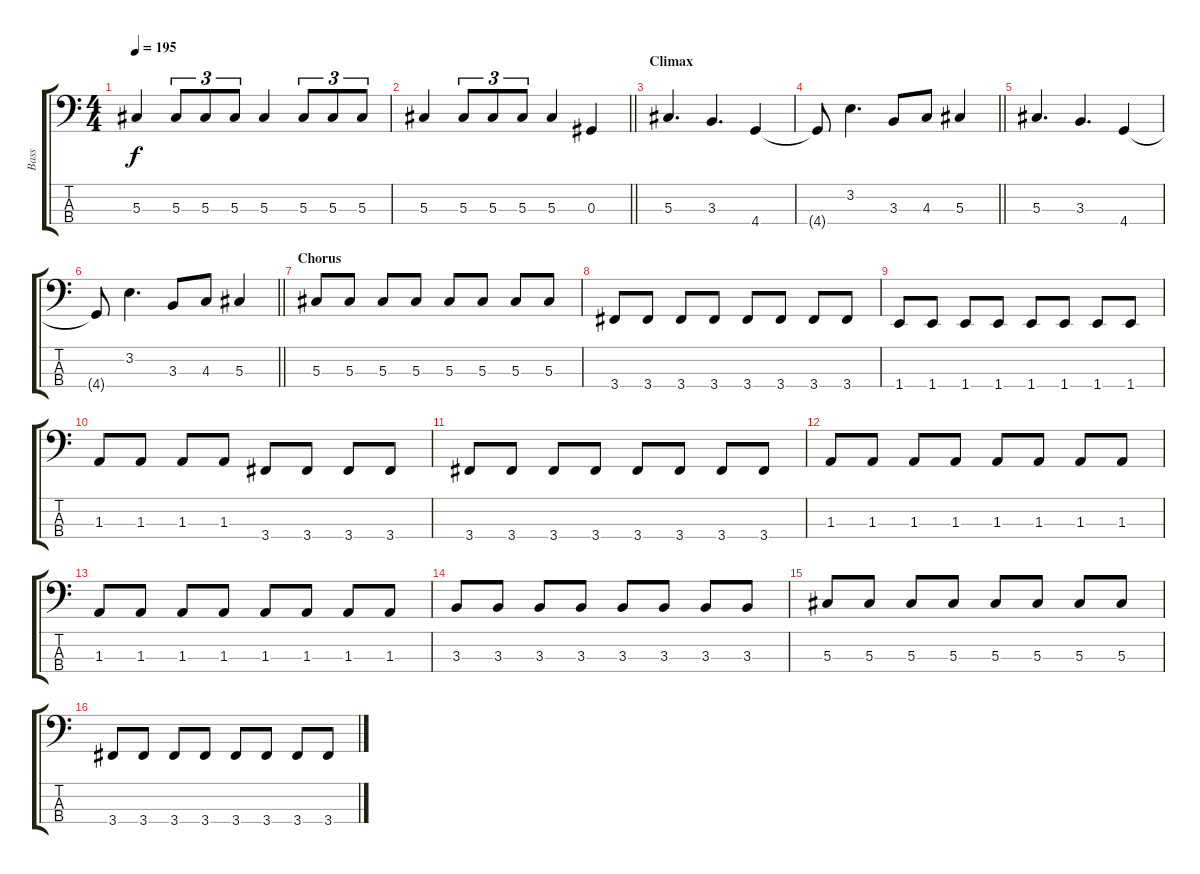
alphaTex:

\track ("Bass" "Bass") {instrument electricbasspick}
\staff {score tabs}
\tuning (Gb2 Db2 Ab1 Eb1) {hide}
\ts (4 4)
\tempo 195
\clef f4
\ks c
5.3.4{dy f} 5.3.8{tu (3 2)} 5.3.8{tu (3 2)} 5.3.8{tu (3 2)} 5.3.4 5.3.8{tu (3 2)} 5.3.8{tu (3 2)} 5.3.8{tu (3 2)} |
\barLineRight lightlight
5.3.4 5.3.8{tu (3 2)} 5.3.8{tu (3 2)} 5.3.8{tu (3 2)} 5.3.4 0.3.4 |
\section ("" "Climax")
5.3.4{d} 3.3.4{d} 4.4.4 |
\barLineRight lightlight
4.4{t}.8 3.2.4{d} 3.3.8 4.3.8 5.3.4 |
5.3.4{d} 3.3.4{d} 4.4.4 |
\barLineRight lightlight
4.4{t}.8 3.2.4{d} 3.3.8 4.3.8 5.3.4 |
\section ("" "Chorus")
5.3.8 5.3.8 5.3.8 5.3.8 5.3.8 5.3.8 5.3.8 5.3.8 |
3.4.8 3.4.8 3.4.8 3.4.8 3.4.8 3.4.8 3.4.8 3.4.8 |
1.4.8 1.4.8 1.4.8 1.4.8 1.4.8 1.4.8 1.4.8 1.4.8 |
1.3.8 1.3.8 1.3.8 1.3.8 3.4.8 3.4.8 3.4.8 3.4.8 |
3.4.8 3.4.8 3.4.8 3.4.8 3.4.8 3.4.8 3.4.8 3.4.8 |
1.3.8 1.3.8 1.3.8 1.3.8 1.3.8 1.3.8 1.3.8 1.3.8 |
1.3.8 1.3.8 1.3.8 1.3.8 1.3.8 1.3.8 1.3.8 1.3.8 |
3.3.8 3.3.8 3.3.8 3.3.8 3.3.8 3.3.8 3.3.8 3.3.8 |
5.3.8 5.3.8 5.3.8 5.3.8 5.3.8 5.3.8 5.3.8 5.3.8 |
3.4.8 3.4.8 3.4.8 3.4.8 3.4.8 3.4.8 3.4.8 3.4.8
